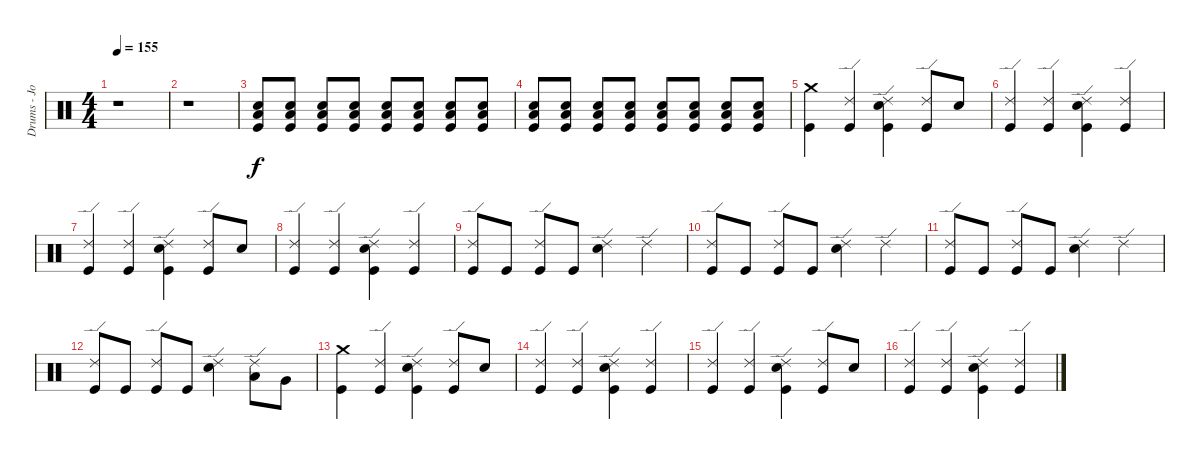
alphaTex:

\track ("Drums - Jon" "Drums - Jo") {instrument percussion}
\staff {score}
\articulation defaults
\ts (4 4)
\tempo 155
\clef neutral
\ks c
r.1{dy f} |
r.1{volume 0} |
("Snare (hit) 2" "Low Floor Tom (hit)" "Kick (hit)").8{volume 13} ("Snare (hit) 2" "Low Floor Tom (hit)" "Kick (hit)").8 ("Snare (hit) 2" "Low Floor Tom (hit)" "Kick (hit)").8 ("Snare (hit) 2" "Low Floor Tom (hit)" "Kick (hit)").8 ("Snare (hit) 2" "Low Floor Tom (hit)" "Kick (hit)").8 ("Snare (hit) 2" "Low Floor Tom (hit)" "Kick (hit)").8 ("Snare (hit) 2" "Low Floor Tom (hit)" "Kick (hit)").8 ("Snare (hit) 2" "Low Floor Tom (hit)" "Kick (hit)").8 |
("Snare (hit) 2" "Low Floor Tom (hit)" "Kick (hit)").8 ("Snare (hit) 2" "Low Floor Tom (hit)" "Kick (hit)").8 ("Snare (hit) 2" "Low Floor Tom (hit)" "Kick (hit)").8 ("Snare (hit) 2" "Low Floor Tom (hit)" "Kick (hit)").8 ("Snare (hit) 2" "Low Floor Tom (hit)" "Kick (hit)").8 ("Snare (hit) 2" "Low Floor Tom (hit)" "Kick (hit)").8 ("Snare (hit) 2" "Low Floor Tom (hit)" "Kick (hit)").8 ("Snare (hit) 2" "Low Floor Tom (hit)" "Kick (hit)").8 |
("Crash medium (hit)" "Kick (hit)").4 ("Ride (edge) 2" "Kick (hit)").4 ("Ride (edge) 2" "Snare (hit) 2" "Kick (hit)").4 ("Ride (edge) 2" "Kick (hit)").8 "Snare (hit) 2".8 |
("Ride (edge) 2" "Kick (hit)").4 ("Ride (edge) 2" "Kick (hit)").4 ("Ride (edge) 2" "Snare (hit) 2" "Kick (hit)").4 ("Ride (edge) 2" "Kick (hit)").4 |
("Ride (edge) 2" "Kick (hit)").4 ("Ride (edge) 2" "Kick (hit)").4 ("Ride (edge) 2" "Snare (hit) 2" "Kick (hit)").4 ("Ride (edge) 2" "Kick (hit)").8 "Snare (hit) 2".8 |
("Ride (edge) 2" "Kick (hit)").4 ("Ride (edge) 2" "Kick (hit)").4 ("Ride (edge) 2" "Snare (hit) 2" "Kick (hit)").4 ("Ride (edge) 2" "Kick (hit)").4 |
("Ride (edge) 2" "Kick (hit)").8 "Kick (hit)".8 ("Ride (edge) 2" "Kick (hit)").8 "Kick (hit)".8 ("Ride (edge) 2" "Snare (hit) 2").4 "Ride (edge) 2".4 |
("Ride (edge) 2" "Kick (hit)").8 "Kick (hit)".8 ("Ride (edge) 2" "Kick (hit)").8 "Kick (hit)".8 ("Ride (edge) 2" "Snare (hit) 2").4 "Ride (edge) 2".4 |
("Ride (edge) 2" "Kick (hit)").8 "Kick (hit)".8 ("Ride (edge) 2" "Kick (hit)").8 "Kick (hit)".8 ("Ride (edge) 2" "Snare (hit) 2").4 "Ride (edge) 2".4 |
("Ride (edge) 2" "Kick (hit)").8 "Kick (hit)".8 ("Ride (edge) 2" "Kick (hit)").8 "Kick (hit)".8 ("Ride (edge) 2" "Snare (hit) 2").4 ("Ride (edge) 2" "Low Tom (hit)").8 "Very Low Tom (hit)".8 |
("Crash medium (hit)" "Kick (hit)").4 ("Ride (edge) 2" "Kick (hit)").4 ("Ride (edge) 2" "Snare (hit) 2" "Kick (hit)").4 ("Ride (edge) 2" "Kick (hit)").8 "Snare (hit) 2".8 |
("Ride (edge) 2" "Kick (hit)").4 ("Ride (edge) 2" "Kick (hit)").4 ("Ride (edge) 2" "Snare (hit) 2" "Kick (hit)").4 ("Ride (edge) 2" "Kick (hit)").4 |
("Ride (edge) 2" "Kick (hit)").4 ("Ride (edge) 2" "Kick (hit)").4 ("Ride (edge) 2" "Snare (hit) 2" "Kick (hit)").4 ("Ride (edge) 2" "Kick (hit)").8 "Snare (hit) 2".8 |
("Ride (edge) 2" "Kick (hit)").4 ("Ride (edge) 2" "Kick (hit)").4 ("Ride (edge) 2" "Snare (hit) 2" "Kick (hit)").4 ("Ride (edge) 2" "Kick (hit)").4
